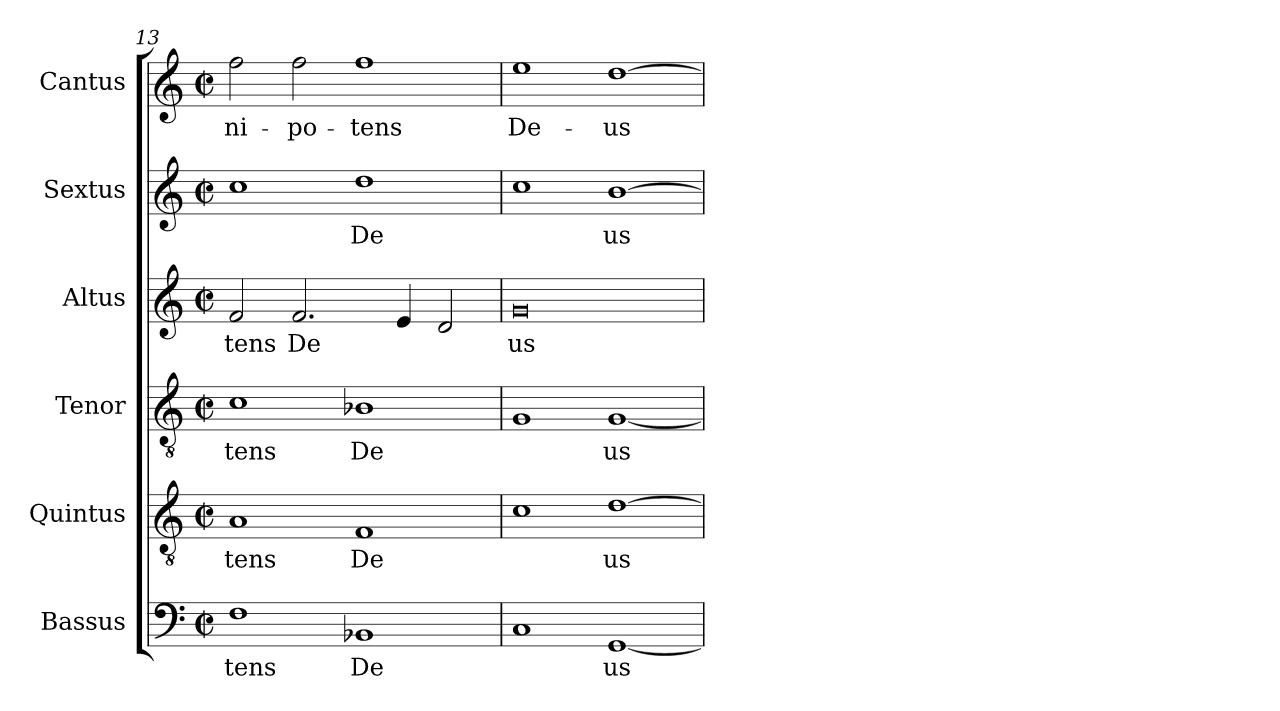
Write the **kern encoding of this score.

**kern	**text	**kern	**text	**kern	**text	**kern	**text	**kern	**text	**kern	**text
*part6	*part6	*part5	*part5	*part4	*part4	*part3	*part3	*part2	*part2	*part1	*part1
*staff6	*staff6	*staff5	*staff5	*staff4	*staff4	*staff3	*staff3	*staff2	*staff2	*staff1	*staff1
*I"Bassus	*	*I"Quintus	*	*I"Tenor	*	*I"Altus	*	*I"Sextus	*	*I"Cantus	*
!!LO:PB:g=z
*clefF4	*	*clefGv2	*	*clefGv2	*	*clefG2	*	*clefG2	*	*clefG2	*
*k[]	*	*k[]	*	*k[]	*	*k[]	*	*k[]	*	*k[]	*
*C:	*	*C:	*	*C:	*	*C:	*	*C:	*	*C:	*
*M2/2	*	*M2/2	*	*M2/2	*	*M2/2	*	*M2/2	*	*M2/2	*
*met(c|)	*	*met(c|)	*	*met(c|)	*	*met(c|)	*	*met(c|)	*	*met(c|)	*
=13	=13	=13	=13	=13	=13	=13	=13	=13	=13	=13	=13
!	!LO:LY:b:cj	!	!LO:LY:b:cj	!	!LO:LY:b:cj	!	!LO:LY:b:cj	!	!LO:LY:b:cj	!	!LO:LY:b:cj
1F	-tens	1A	tens	1c	tens	2f/	tens	1cc	.	2ff\	-ni-
!	!	!	!	!	!	!	!LO:LY:b:cj	!	!	!	!LO:LY:b:cj
.	.	.	.	.	.	2.f/	De-	.	.	2ff\	-po-
!	!LO:LY:b:cj	!	!LO:LY:b:cj	!	!LO:LY:b:cj	!	!	!	!LO:LY:b:cj	!	!LO:LY:b:cj
1BB-X	De	1F	De	1B-X	De	.	.	1dd	De	1ff	-tens
!	!	!	!	!	!	!	!LO:LY:b:cj	!	!	!	!
.	.	.	.	.	.	4e/	--	.	.	.	.
!	!	!	!	!	!	!	!LO:LY:b:cj	!	!	!	!
.	.	.	.	.	.	2d/	--	.	.	.	.
=14	=14	=14	=14	=14	=14	=14	=14	=14	=14	=14	=14
!	!LO:LY:b:cj	!	!LO:LY:b:cj	!	!LO:LY:b:cj	!	!LO:LY:b:cj	!	!LO:LY:b:cj	!	!LO:LY:b:cj
1C	.	1c	.	1G	.	0g	-us	1cc	.	1ee	De-
!	!LO:LY:b:cj	!	!LO:LY:b:cj	!	!LO:LY:b:cj	!	!	!	!LO:LY:b:cj	!	!LO:LY:b:cj
[<1GG	us	[>1d	us	[<1G	us	.	.	[>1b	us	[>1dd	-us
=	=	=	=	=	=	=	=	=	=	=	=
*-	*-	*-	*-	*-	*-	*-	*-	*-	*-	*-	*-
